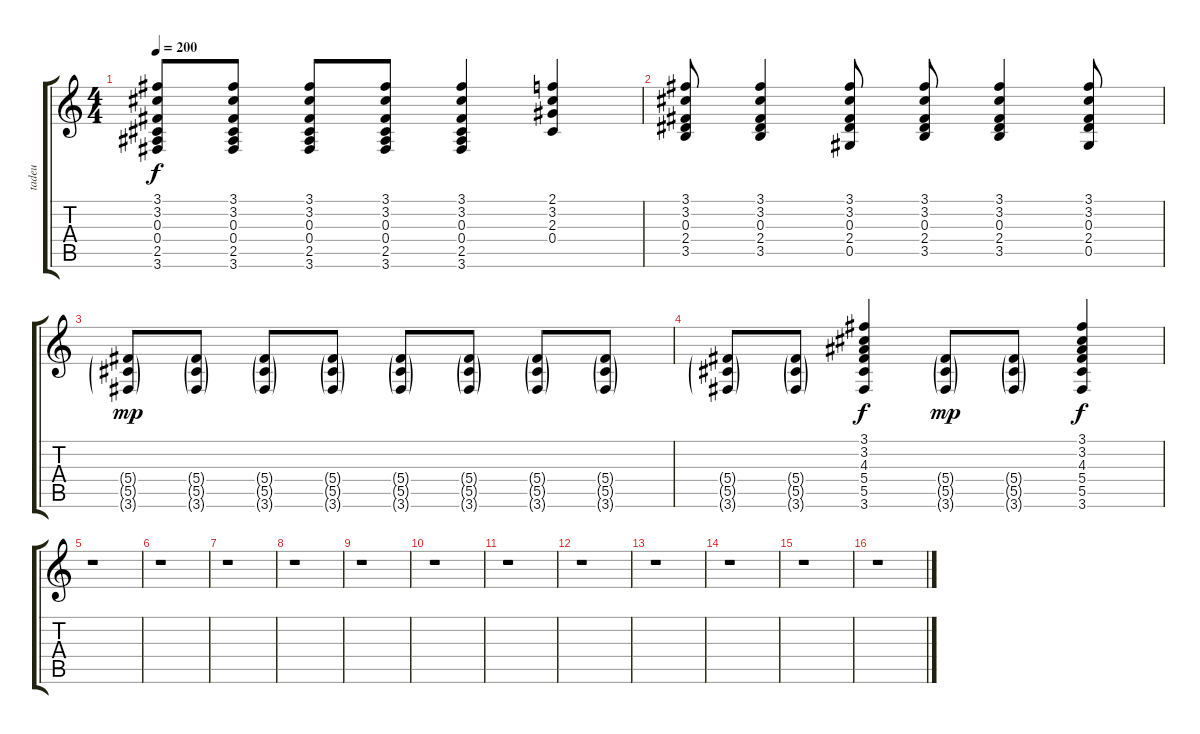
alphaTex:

\track ("tadeu" "tadeu") {instrument acousticguitarsteel}
\staff {score tabs}
\tuning (Eb4 Bb3 Gb3 Db3 Ab2 Eb2) {hide}
\ts (4 4)
\tempo 200
\clef g2
\ks c
(3.1 3.2 0.3 0.4 2.5 3.6).8{dy f} (3.1 3.2 0.3 0.4 2.5 3.6).8 (3.1 3.2 0.3 0.4 2.5 3.6).8 (3.1 3.2 0.3 0.4 2.5 3.6).8 (3.1 3.2 0.3 0.4 2.5 3.6).4 (2.1 3.2 2.3 0.4).4 |
(3.1 3.2 0.3 2.4 3.5).8 (3.1 3.2 0.3 2.4 3.5).4 (3.1 3.2 0.3 2.4 0.5).8 (3.1 3.2 0.3 2.4 3.5).8 (3.1 3.2 0.3 2.4 3.5).4 (3.1 3.2 0.3 2.4 0.5).8 |
(5.4{g} 5.5{g} 3.6{g}).8{dy mp instrument electricguitarmuted} (5.4{g} 5.5{g} 3.6{g}).8 (5.4{g} 5.5{g} 3.6{g}).8 (5.4{g} 5.5{g} 3.6{g}).8 (5.4{g} 5.5{g} 3.6{g}).8 (5.4{g} 5.5{g} 3.6{g}).8 (5.4{g} 5.5{g} 3.6{g}).8 (5.4{g} 5.5{g} 3.6{g}).8 |
(5.4{g} 5.5{g} 3.6{g}).8 (5.4{g} 5.5{g} 3.6{g}).8 (3.1 3.2 4.3 5.4 5.5 3.6).4{dy f instrument acousticguitarsteel} (5.4{g} 5.5{g} 3.6{g}).8{dy mp instrument electricguitarmuted} (5.4{g} 5.5{g} 3.6{g}).8 (3.1 3.2 4.3 5.4 5.5 3.6).4{dy f instrument acousticguitarsteel} |
r.1 |
r.1 |
r.1 |
r.1 |
r.1 |
r.1 |
r.1 |
r.1 |
r.1 |
r.1 |
r.1 |
r.1
